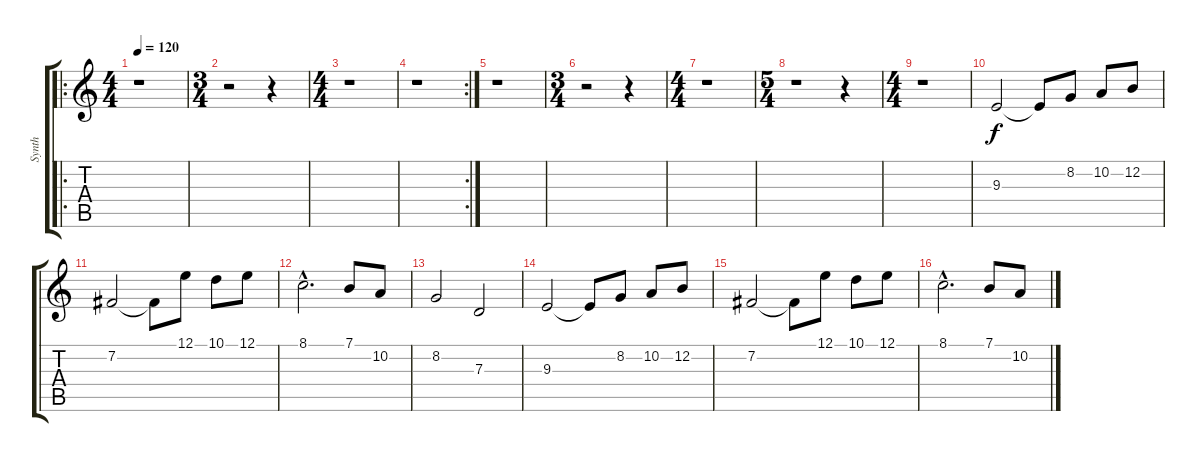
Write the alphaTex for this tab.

\track ("Synth" "Synth") {instrument blownbottle}
\staff {score tabs}
\tuning (E4 B3 G3 D3 A2 E2) {hide}
\ro
\ts (4 4)
\tempo 120
\clef g2
\ks c
r.1{dy f instrument blownbottle} |
\ts (3 4)
r.2 r.4 |
\ts (4 4)
r.1 |
\rc 2
r.1 |
r.1 |
\ts (3 4)
r.2 r.4 |
\ts (4 4)
r.1 |
\ts (5 4)
r.1 r.4 |
\ts (4 4)
r.1 |
9.3.2 9.3{t}.8 8.2.8 10.2.8 12.2.8 |
7.2.2 7.2{t}.8 12.1.8 10.1.8 12.1.8 |
8.1{hac}.2{d} 7.1.8 10.2.8 |
8.2.2 7.3.2 |
9.3.2 9.3{t}.8 8.2.8 10.2.8 12.2.8 |
7.2.2 7.2{t}.8 12.1.8 10.1.8 12.1.8 |
8.1{hac}.2{d} 7.1.8 10.2.8
